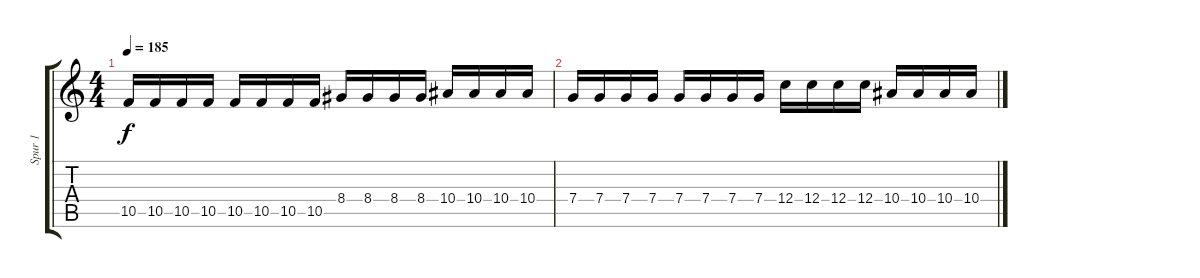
\track ("Spur 1" "Spur 1") {instrument distortionguitar}
\staff {score tabs}
\tuning (D4 A3 F3 C3 G2 C2) {hide}
\ts (4 4)
\tempo 185
\clef g2
\ks c
10.5.16{dy f} 10.5.16 10.5.16 10.5.16 10.5.16 10.5.16 10.5.16 10.5.16 8.4.16 8.4.16 8.4.16 8.4.16 10.4.16 10.4.16 10.4.16 10.4.16 |
7.4.16 7.4.16 7.4.16 7.4.16 7.4.16 7.4.16 7.4.16 7.4.16 12.4.16 12.4.16 12.4.16 12.4.16 10.4.16 10.4.16 10.4.16 10.4.16
